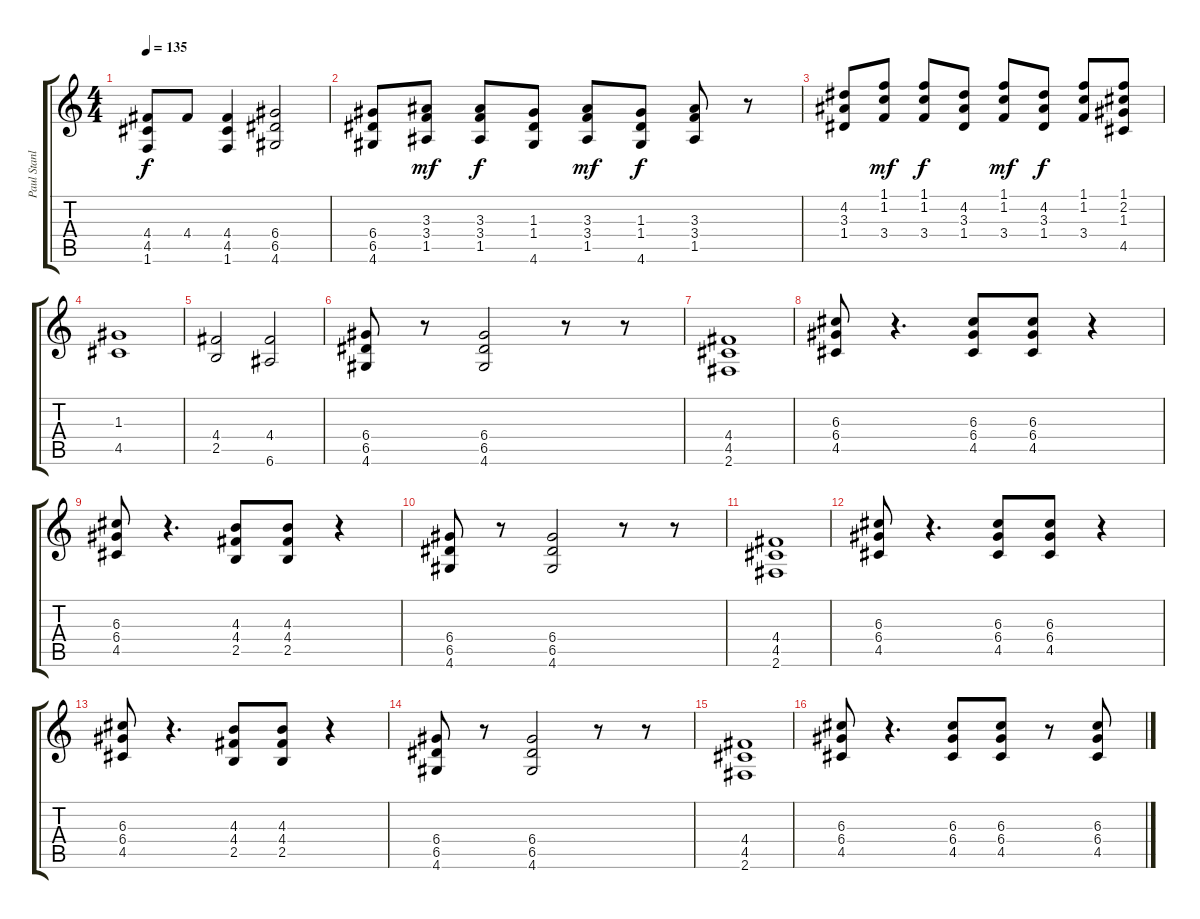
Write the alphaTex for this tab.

\track ("Paul Stanley" "Paul Stanl") {instrument distortionguitar}
\staff {score tabs}
\tuning (E4 B3 G3 D3 A2 E2) {hide}
\ts (4 4)
\tempo 135
\clef g2
\ks c
(4.4{t} 4.5{t} 1.6{t}).8{dy f} 4.4.8 (4.4 4.5 1.6).4 (6.4 6.5 4.6).2 |
(6.4 6.5 4.6).8 (3.3 3.4 1.5).8{dy mf} (3.3 3.4 1.5).8{dy f} (1.3 1.4 4.6).8 (3.3 3.4 1.5).8{dy mf} (1.3 1.4 4.6).8{dy f} (3.3 3.4 1.5).8 r.8 |
(4.2 3.3 1.4).8 (1.1 1.2 3.4).8{dy mf} (1.1 1.2 3.4).8{dy f} (4.2 3.3 1.4).8 (1.1 1.2 3.4).8{dy mf} (4.2 3.3 1.4).8{dy f} (1.1 1.2 3.4).8 (1.1 2.2 1.3 4.5).8 |
(1.3 4.5).1 |
(4.4 2.5).2 (4.4 6.6).2 |
(6.4 6.5 4.6).8 r.8 (6.4 6.5 4.6).2 r.8 r.8 |
(4.4 4.5 2.6).1 |
(6.3 6.4 4.5).8 r.4{d} (6.3 6.4 4.5).8 (6.3 6.4 4.5).8 r.4 |
(6.3 6.4 4.5).8 r.4{d} (4.3 4.4 2.5).8 (4.3 4.4 2.5).8 r.4 |
(6.4 6.5 4.6).8 r.8 (6.4 6.5 4.6).2 r.8 r.8 |
(4.4 4.5 2.6).1 |
(6.3 6.4 4.5).8 r.4{d} (6.3 6.4 4.5).8 (6.3 6.4 4.5).8 r.4 |
(6.3 6.4 4.5).8 r.4{d} (4.3 4.4 2.5).8 (4.3 4.4 2.5).8 r.4 |
(6.4 6.5 4.6).8 r.8 (6.4 6.5 4.6).2 r.8 r.8 |
(4.4 4.5 2.6).1 |
(6.3 6.4 4.5).8 r.4{d} (6.3 6.4 4.5).8 (6.3 6.4 4.5).8 r.8 (6.3 6.4 4.5).8
